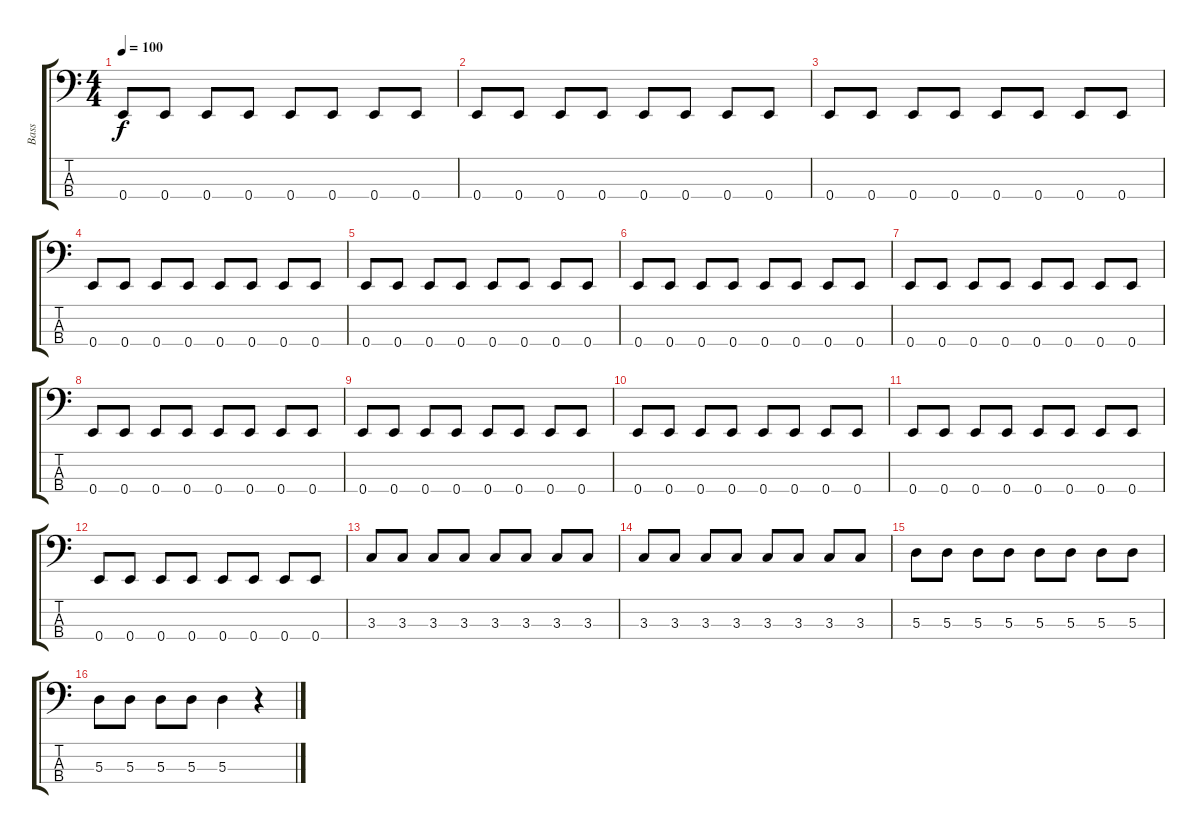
\track ("Bass" "Bass") {instrument slapbass1}
\staff {score tabs}
\tuning (G2 D2 A1 E1) {hide}
\ts (4 4)
\tempo 100
\clef f4
\ks c
0.4.8{dy f} 0.4.8 0.4.8 0.4.8 0.4.8 0.4.8 0.4.8 0.4.8 |
0.4.8 0.4.8 0.4.8 0.4.8 0.4.8 0.4.8 0.4.8 0.4.8 |
0.4.8 0.4.8 0.4.8 0.4.8 0.4.8 0.4.8 0.4.8 0.4.8 |
0.4.8 0.4.8 0.4.8 0.4.8 0.4.8 0.4.8 0.4.8 0.4.8 |
0.4.8 0.4.8 0.4.8 0.4.8 0.4.8 0.4.8 0.4.8 0.4.8 |
0.4.8 0.4.8 0.4.8 0.4.8 0.4.8 0.4.8 0.4.8 0.4.8 |
0.4.8 0.4.8 0.4.8 0.4.8 0.4.8 0.4.8 0.4.8 0.4.8 |
0.4.8 0.4.8 0.4.8 0.4.8 0.4.8 0.4.8 0.4.8 0.4.8 |
0.4.8 0.4.8 0.4.8 0.4.8 0.4.8 0.4.8 0.4.8 0.4.8 |
0.4.8 0.4.8 0.4.8 0.4.8 0.4.8 0.4.8 0.4.8 0.4.8 |
0.4.8 0.4.8 0.4.8 0.4.8 0.4.8 0.4.8 0.4.8 0.4.8 |
0.4.8 0.4.8 0.4.8 0.4.8 0.4.8 0.4.8 0.4.8 0.4.8 |
3.3.8 3.3.8 3.3.8 3.3.8 3.3.8 3.3.8 3.3.8 3.3.8 |
3.3.8 3.3.8 3.3.8 3.3.8 3.3.8 3.3.8 3.3.8 3.3.8 |
5.3.8 5.3.8 5.3.8 5.3.8 5.3.8 5.3.8 5.3.8 5.3.8 |
5.3.8 5.3.8 5.3.8 5.3.8 5.3.4 r.4
